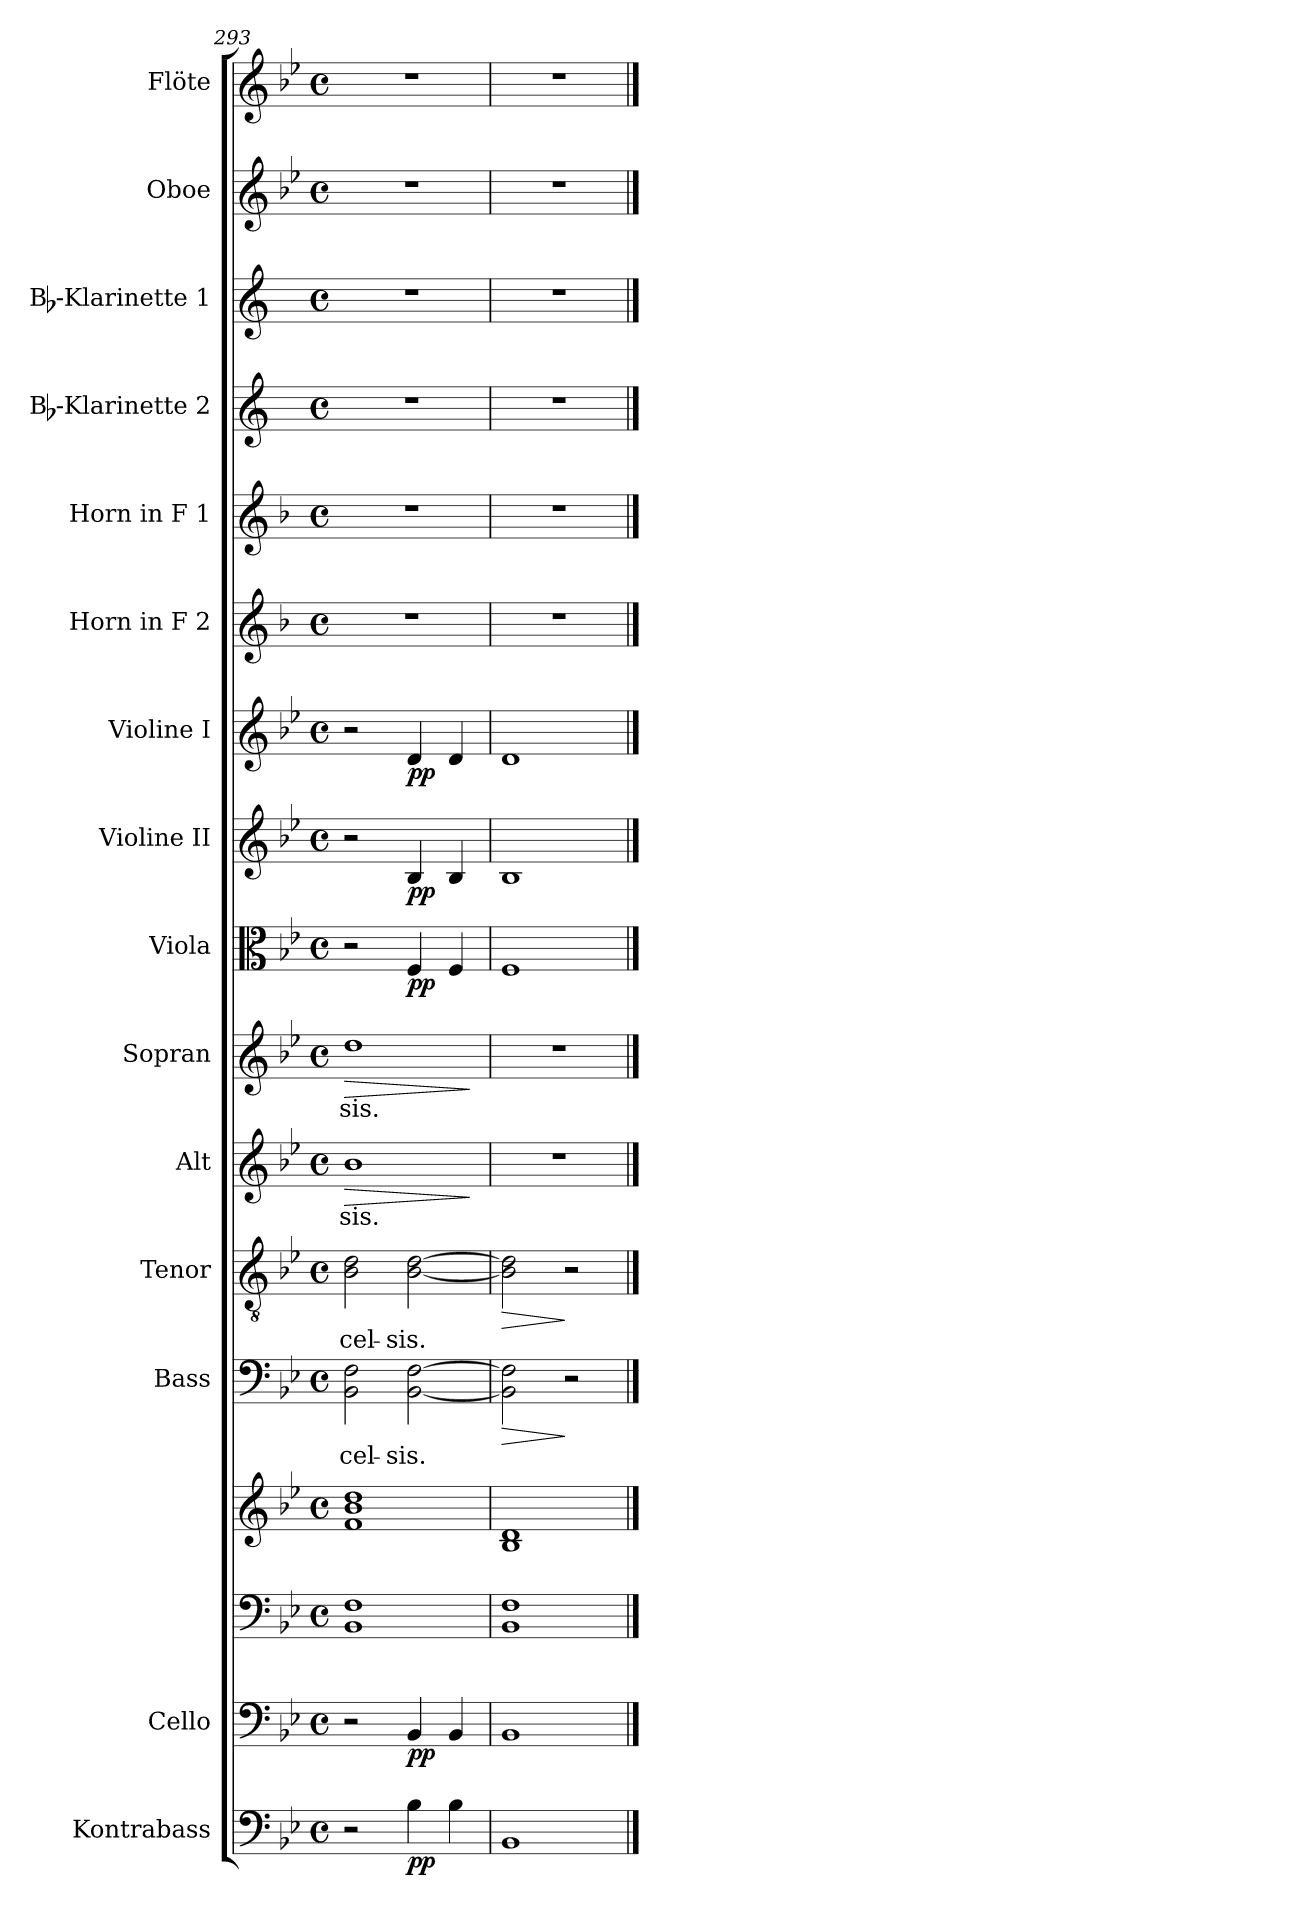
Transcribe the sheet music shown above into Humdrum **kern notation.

**kern	**dynam	**kern	**dynam	**kern	**kern	**kern	**text	**dynam	**kern	**text	**dynam	**kern	**text	**dynam	**kern	**text	**dynam	**kern	**dynam	**kern	**dynam	**kern	**dynam	**kern	**kern	**kern	**kern	**kern	**kern
*part16	*part16	*part15	*part15	*part14	*part14	*part13	*part13	*part13	*part12	*part12	*part12	*part11	*part11	*part11	*part10	*part10	*part10	*part9	*part9	*part8	*part8	*part7	*part7	*part6	*part5	*part4	*part3	*part2	*part1
*staff17	*staff17	*staff16	*staff16	*staff15	*staff14	*staff13	*staff13	*staff13	*staff12	*staff12	*staff12	*staff11	*staff11	*staff11	*staff10	*staff10	*staff10	*staff9	*staff9	*staff8	*staff8	*staff7	*staff7	*staff6	*staff5	*staff4	*staff3	*staff2	*staff1
*I"Kontrabass	*	*I"Cello	*	*	*	*I"Bass	*	*	*I"Tenor	*	*	*I"Alt	*	*	*I"Sopran	*	*	*I"Viola	*	*I"Violine II	*	*I"Violine I	*	*I"Horn in F 2	*I"Horn in F 1	*I"Bb-Klarinette 2	*I"Bb-Klarinette 1	*I"Oboe	*I"Flöte
*I'Kb.	*	*	*	*	*	*I'B.	*	*	*I'T.	*	*	*I'A.	*	*	*I'S.	*	*	*I'Vla.	*	*I'Vl. II	*	*I'Vl. I	*	*	*	*I'Bb Kl. 2	*I'Bb Kl. 1	*I'Ob.	*I'Fl.
*clefF4	*	*clefF4	*	*clefF4	*clefG2	*clefF4	*	*	*clefGv2	*	*	*clefG2	*	*	*clefG2	*	*	*clefC3	*	*clefG2	*	*clefG2	*	*clefG2	*clefG2	*clefG2	*clefG2	*clefG2	*clefG2
*ITrd7c12	*	*	*	*	*	*	*	*	*	*	*	*	*	*	*	*	*	*	*	*	*	*	*	*ITrd4c7	*ITrd4c7	*ITrd1c2	*ITrd1c2	*	*
*k[b-e-]	*	*k[b-e-]	*	*k[b-e-]	*k[b-e-]	*k[b-e-]	*	*	*k[b-e-]	*	*	*k[b-e-]	*	*	*k[b-e-]	*	*	*k[b-e-]	*	*k[b-e-]	*	*k[b-e-]	*	*k[b-e-]	*k[b-e-]	*k[b-e-]	*k[b-e-]	*k[b-e-]	*k[b-e-]
*B-:	*	*B-:	*	*B-:	*B-:	*B-:	*	*	*B-:	*	*	*B-:	*	*	*B-:	*	*	*B-:	*	*B-:	*	*B-:	*	*B-:	*B-:	*B-:	*B-:	*B-:	*B-:
*M4/4	*	*M4/4	*	*M4/4	*M4/4	*M4/4	*	*	*M4/4	*	*	*M4/4	*	*	*M4/4	*	*	*M4/4	*	*M4/4	*	*M4/4	*	*M4/4	*M4/4	*M4/4	*M4/4	*M4/4	*M4/4
*met(c)	*	*met(c)	*	*met(c)	*met(c)	*met(c)	*	*	*met(c)	*	*	*met(c)	*	*	*met(c)	*	*	*met(c)	*	*met(c)	*	*met(c)	*	*met(c)	*met(c)	*met(c)	*met(c)	*met(c)	*met(c)
=293	=293	=293	=293	=293	=293	=293	=293	=293	=293	=293	=293	=293	=293	=293	=293	=293	=293	=293	=293	=293	=293	=293	=293	=293	=293	=293	=293	=293	=293
!	!	!	!	!	!	!	!LO:LY:b	!	!	!LO:LY:b	!	!	!LO:LY:b	!LO:HP:b	!	!LO:LY:b	!LO:HP:b	!	!	!	!	!	!	!	!	!	!	!	!
2r	.	2r	.	1BB- 1F	1f 1b- 1dd	2BB-\ 2F\	-cel-	.	2B-\ 2d\	-cel-	.	1b-	-sis.	>	1dd	-sis.	>	2r	.	2r	.	2r	.	1r	1r	1r	1r	1r	1r
!	!LO:DY:b	!	!LO:DY:b	!	!	!	!LO:LY:b	!	!	!LO:LY:b	!	!	!	!	!	!	!	!	!LO:DY:b	!	!LO:DY:b	!	!LO:DY:b	!	!	!	!	!	!
4BB-\	pp	4BB-/	pp	.	.	[2BB-\ [2F\	-sis.	.	[2B-\ [2d\	-sis.	.	.	.	.	.	.	.	4F/	pp	4B-/	pp	4d/	pp	.	.	.	.	.	.
4BB-\	.	4BB-/	.	.	.	.	.	.	.	.	.	.	.	.	.	.	.	4F/	.	4B-/	.	4d/	.	.	.	.	.	.	.
.	.	.	.	.	.	.	.	.	.	.	.	.	.	]	.	.	]	.	.	.	.	.	.	.	.	.	.	.	.
=294	=294	=294	=294	=294	=294	=294	=294	=294	=294	=294	=294	=294	=294	=294	=294	=294	=294	=294	=294	=294	=294	=294	=294	=294	=294	=294	=294	=294	=294
!	!	!	!	!	!	!	!	!LO:HP:b	!	!	!LO:HP:b	!	!	!	!	!	!	!	!	!	!	!	!	!	!	!	!	!	!
1BBB-	.	1BB-	.	1BB- 1F	1B- 1d	2BB-\] 2F\]	.	>	2B-\] 2d\]	.	>	1r	.	.	1r	.	.	1F	.	1B-	.	1d	.	1r	1r	1r	1r	1r	1r
.	.	.	.	.	.	2r	.	]	2r	.	]	.	.	.	.	.	.	.	.	.	.	.	.	.	.	.	.	.	.
==	==	==	==	==	==	==	==	==	==	==	==	==	==	==	==	==	==	==	==	==	==	==	==	==	==	==	==	==	==
*-	*-	*-	*-	*-	*-	*-	*-	*-	*-	*-	*-	*-	*-	*-	*-	*-	*-	*-	*-	*-	*-	*-	*-	*-	*-	*-	*-	*-	*-
